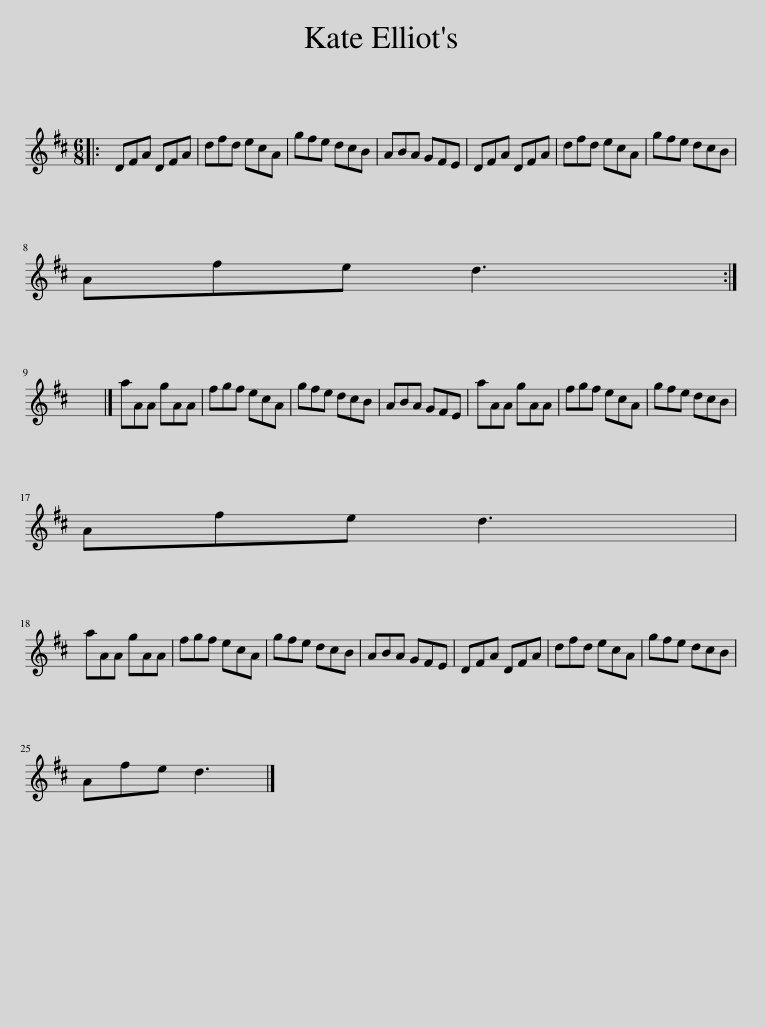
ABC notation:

X:1
L:1/8
M:6/8
I:linebreak $
K:D
V:1 treble
V:1
|: DFA DFA | dfd ecA | gfe dcB | ABA GFE | DFA DFA | %5
 dfd ecA | gfe dcB |$ Afe d3 :|$ x6 |] aAA gAA | %10
 fgf ecA | gfe dcB | ABA GFE | aAA gAA | fgf ecA | %15
 gfe dcB |$ Afe d3 |$ aAA gAA | fgf ecA | gfe dcB | %20
 ABA GFE | DFA DFA | dfd ecA | gfe dcB |$ Afe d3 |] %25
